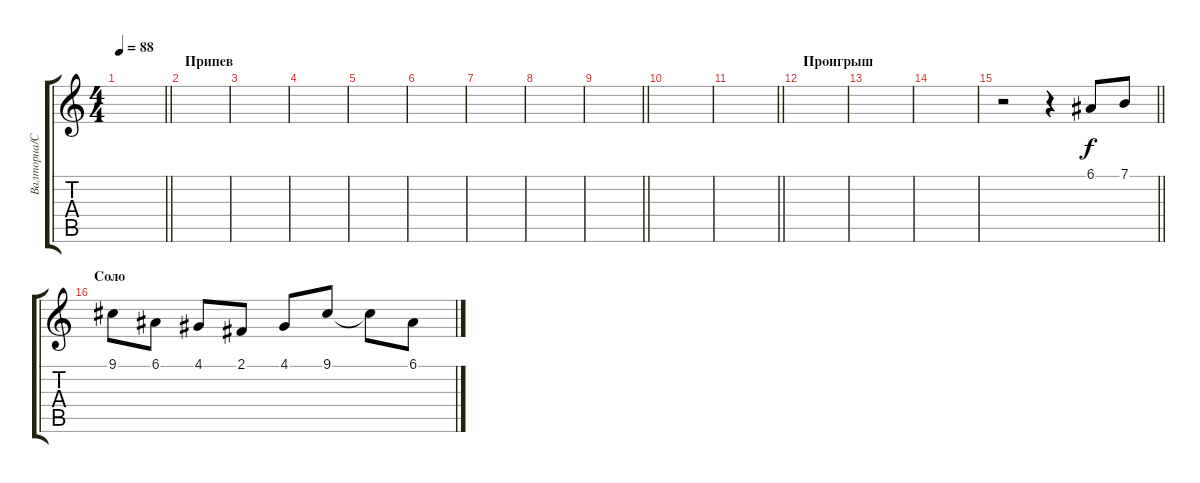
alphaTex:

\track ("Валторна/Скрипки" "Валторна/С") {instrument frenchhorn}
\staff {score tabs}
\tuning (E4 B3 G3 D3 A2 E2) {hide}
\ts (4 4)
\tempo 88
\clef g2
\barLineRight lightlight
\ks c
|
\section ("" "Припев")
|
|
|
|
|
|
|
\barLineRight lightlight
|
|
\barLineRight lightlight
|
\section ("" "Проигрыш")
|
|
|
\barLineRight lightlight
r.2 r.4 6.1.8 7.1.8 |
\section ("" "Соло")
9.1.8 6.1.8 4.1.8 2.1.8 4.1.8 9.1.8 9.1{t}.8 6.1.8
